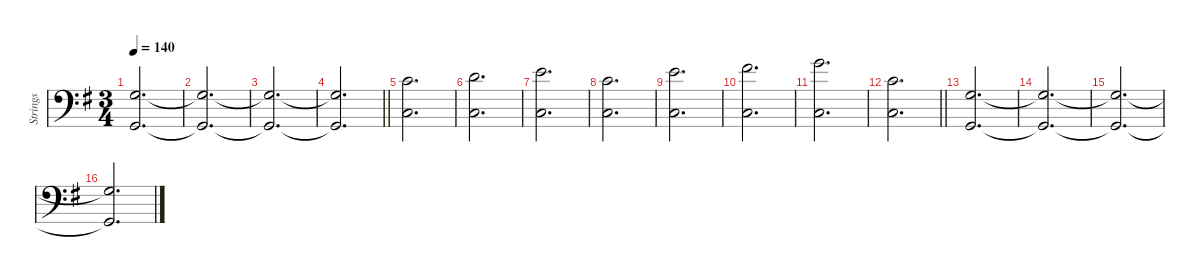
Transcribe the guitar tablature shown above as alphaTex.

\defaultSystemsLayout 8
\hideDynamics
\bracketExtendMode groupsimilarinstruments
\firstSystemTrackNameMode fullname
\otherSystemsTrackNameOrientation horizontal
\track ("Strings" "vln.") {defaultSystemsLayout 16 instrument stringensemble1}
\staff {score}
\tuning (E4 B3 G3 D3 A2 E2)
\ts (3 4)
\tempo 140
\clef f4
\ks g
(5.4{t acc forcenatural} 3.6{t acc forcenatural}).2{d dy f beam Up} |
(5.4{t acc forcenatural} 3.6{t acc forcenatural}).2{d beam Up} |
(5.4{t acc forcenatural} 3.6{t acc forcenatural}).2{d beam Up} |
\barLineRight lightlight
(5.4{t acc forcenatural} 3.6{t acc forcenatural}).2{d beam Up} |
(5.3{acc forcenatural} 3.5{acc forcenatural}).2{d beam Down} |
(7.3{acc forcenatural} 3.5{acc forcenatural}).2{d beam Down} |
(9.3{acc forcenatural} 3.5{acc forcenatural}).2{d beam Down} |
(5.3{acc forcenatural} 3.5{acc forcenatural}).2{d beam Down} |
(9.3{acc forcenatural} 3.5{acc forcenatural}).2{d beam Down} |
(11.3{acc #} 3.5{acc forcenatural}).2{d beam Down} |
(12.3{acc forcenatural} 3.5{acc forcenatural}).2{d beam Down} |
\barLineRight lightlight
(5.3{acc forcenatural} 3.5{acc forcenatural}).2{d beam Down} |
(5.4{acc forcenatural} 3.6{acc forcenatural}).2{d beam Up} |
(5.4{t acc forcenatural} 3.6{t acc forcenatural}).2{d beam Up} |
(5.4{t acc forcenatural} 3.6{t acc forcenatural}).2{d beam Up} |
(5.4{t acc forcenatural} 3.6{t acc forcenatural}).2{d beam Up}
